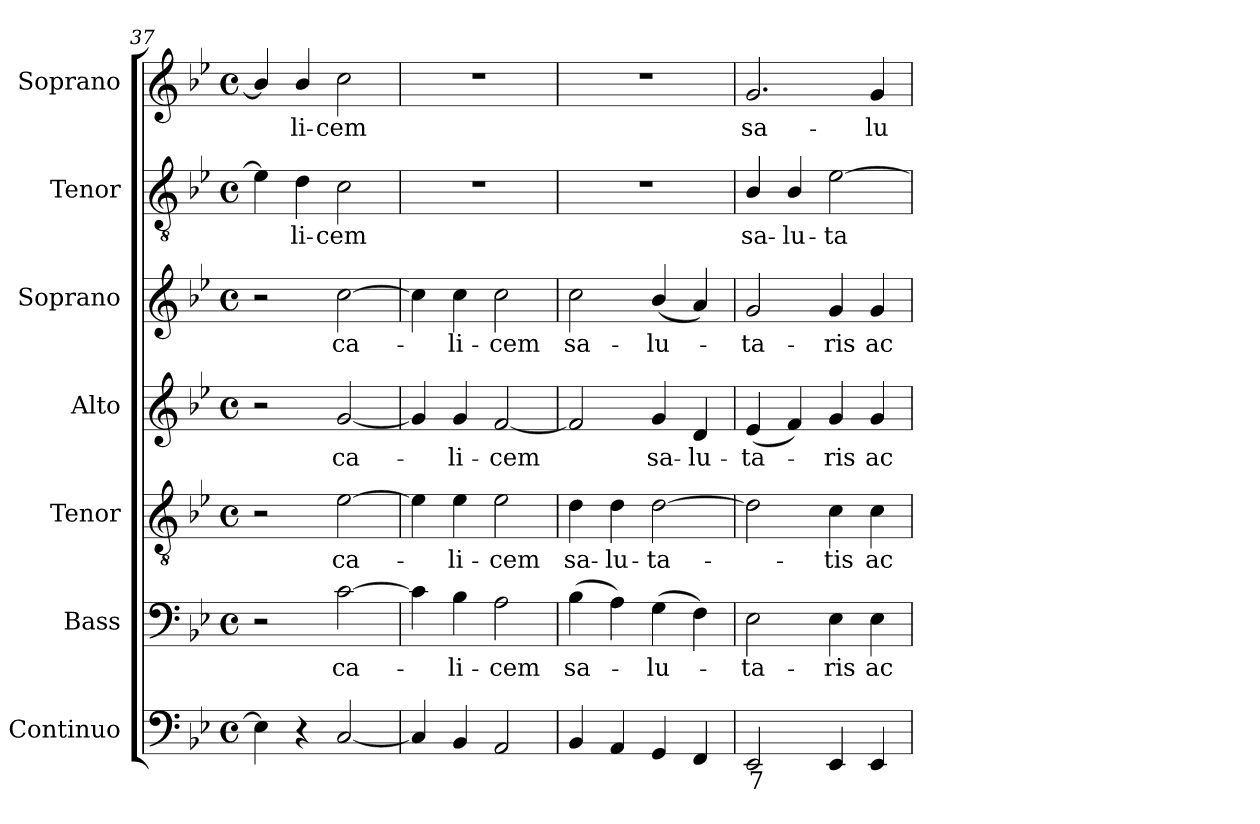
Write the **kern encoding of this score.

**kern	**text	**kern	**text	**kern	**text	**kern	**text	**kern	**text	**kern	**text	**kern	**text
*part7	*part7	*part6	*part6	*part5	*part5	*part4	*part4	*part3	*part3	*part2	*part2	*part1	*part1
*staff7	*staff7	*staff6	*staff6	*staff5	*staff5	*staff4	*staff4	*staff3	*staff3	*staff2	*staff2	*staff1	*staff1
*I"Continuo	*	*I"Bass	*	*I"Tenor	*	*I"Alto	*	*I"Soprano	*	*I"Tenor	*	*I"Soprano	*
*I'Cont.	*	*I'B.	*	*I'T.	*	*I'A.	*	*I'S.	*	*I'T.	*	*I'S.	*
*clefF4	*	*clefF4	*	*clefGv2	*	*clefG2	*	*clefG2	*	*clefGv2	*	*clefG2	*
*	*	*	*	*ITrd7c12	*	*	*	*	*	*ITrd7c12	*	*	*
*k[b-e-]	*	*k[b-e-]	*	*k[b-e-]	*	*k[b-e-]	*	*k[b-e-]	*	*k[b-e-]	*	*k[b-e-]	*
*B-:	*	*B-:	*	*B-:	*	*B-:	*	*B-:	*	*B-:	*	*B-:	*
*M4/4	*	*M4/4	*	*M4/4	*	*M4/4	*	*M4/4	*	*M4/4	*	*M4/4	*
*met(c)	*	*met(c)	*	*met(c)	*	*met(c)	*	*met(c)	*	*met(c)	*	*met(c)	*
=37	=37	=37	=37	=37	=37	=37	=37	=37	=37	=37	=37	=37	=37
4E-i\]	.	2r	.	2r	.	2r	.	2r	.	4E-i\]	.	4b-i/]	.
!	!	!	!	!	!	!	!	!	!	!	!LO:LY:b:color=#000000	!	!
!	!	!	!	!	!	!	!	!	!	!	!	!	!LO:LY:b:color=#000000
4r	.	.	.	.	.	.	.	.	.	4Di\	-li-	4b-i/	-li-
!	!	!	!LO:LY:b:color=#000000	!	!	!	!	!	!	!	!	!	!
!	!	!	!	!	!LO:LY:b:color=#000000	!	!	!	!	!	!	!	!
!	!	!	!	!	!	!	!LO:LY:b:color=#000000	!	!	!	!	!	!
!	!	!	!	!	!	!	!	!	!LO:LY:b:color=#000000	!	!	!	!
!	!	!	!	!	!	!	!	!	!	!	!LO:LY:b:color=#000000	!	!
!	!	!	!	!	!	!	!	!	!	!	!	!	!LO:LY:b:color=#000000
[2Ci/	.	[2ci\	ca-	[2E-i\	ca-	[2gi/	ca-	[2cci\	ca-	2Ci\	-cem	2cci\	-cem
=38	=38	=38	=38	=38	=38	=38	=38	=38	=38	=38	=38	=38	=38
4Ci/]	.	4ci\]	.	4E-i\]	.	4gi/]	.	4cci\]	.	1r	.	1r	.
!	!	!	!LO:LY:b:color=#000000	!	!	!	!	!	!	!	!	!	!
!	!	!	!	!	!LO:LY:b:color=#000000	!	!	!	!	!	!	!	!
!	!	!	!	!	!	!	!LO:LY:b:color=#000000	!	!	!	!	!	!
!	!	!	!	!	!	!	!	!	!LO:LY:b:color=#000000	!	!	!	!
4BB-i/	.	4B-i\	-li-	4E-i\	-li-	4gi/	-li-	4cci\	-li-	.	.	.	.
!	!	!	!LO:LY:b:color=#000000	!	!	!	!	!	!	!	!	!	!
!	!	!	!	!	!LO:LY:b:color=#000000	!	!	!	!	!	!	!	!
!	!	!	!	!	!	!	!LO:LY:b:color=#000000	!	!	!	!	!	!
!	!	!	!	!	!	!	!	!	!LO:LY:b:color=#000000	!	!	!	!
2AAi/	.	2Ai\	-cem	2E-i\	-cem	[2fi/	-cem	2cci\	-cem	.	.	.	.
=39	=39	=39	=39	=39	=39	=39	=39	=39	=39	=39	=39	=39	=39
!	!	!	!LO:LY:b:color=#000000	!	!	!	!	!	!	!	!	!	!
!	!	!	!	!	!LO:LY:b:color=#000000	!	!	!	!	!	!	!	!
!	!	!	!	!	!	!	!	!	!LO:LY:b:color=#000000	!	!	!	!
4BB-i/	.	(4B-i\	sa-	4Di\	sa-	2fi/]	.	2cci\	sa-	1r	.	1r	.
!	!	!	!	!	!LO:LY:b:color=#000000	!	!	!	!	!	!	!	!
4AAi/	.	4Ai\)	.	4Di\	-lu-	.	.	.	.	.	.	.	.
!	!	!	!LO:LY:b:color=#000000	!	!	!	!	!	!	!	!	!	!
!	!	!	!	!	!LO:LY:b:color=#000000	!	!	!	!	!	!	!	!
!	!	!	!	!	!	!	!LO:LY:b:color=#000000	!	!	!	!	!	!
!	!	!	!	!	!	!	!	!	!LO:LY:b:color=#000000	!	!	!	!
4GGi/	.	(4Gi\	-lu-	[2Di\	-ta-	4gi/	sa-	(4b-i/	-lu-	.	.	.	.
!	!	!	!	!	!	!	!LO:LY:b:color=#000000	!	!	!	!	!	!
4FFi/	.	4Fi\)	.	.	.	4di/	-lu-	4ai/)	.	.	.	.	.
=40	=40	=40	=40	=40	=40	=40	=40	=40	=40	=40	=40	=40	=40
!	!LO:LY:b:color=#000000	!	!	!	!	!	!	!	!	!	!	!	!
!	!	!	!LO:LY:b:color=#000000	!	!	!	!	!	!	!	!	!	!
!	!	!	!	!	!	!	!LO:LY:b:color=#000000	!	!	!	!	!	!
!	!	!	!	!	!	!	!	!	!LO:LY:b:color=#000000	!	!	!	!
!	!	!	!	!	!	!	!	!	!	!	!LO:LY:b:color=#000000	!	!
!	!	!	!	!	!	!	!	!	!	!	!	!	!LO:LY:b:color=#000000
2EE-i/	7	2E-i\	-ta-	2Di\]	.	(4e-i/	-ta-	2gi/	-ta-	4BB-i/	sa-	2.gi/	sa-
!	!	!	!	!	!	!	!	!	!	!	!LO:LY:b:color=#000000	!	!
.	.	.	.	.	.	4fi/)	.	.	.	4BB-i/	-lu-	.	.
!	!	!	!LO:LY:b:color=#000000	!	!	!	!	!	!	!	!	!	!
!	!	!	!	!	!LO:LY:b:color=#000000	!	!	!	!	!	!	!	!
!	!	!	!	!	!	!	!LO:LY:b:color=#000000	!	!	!	!	!	!
!	!	!	!	!	!	!	!	!	!LO:LY:b:color=#000000	!	!	!	!
!	!	!	!	!	!	!	!	!	!	!	!LO:LY:b:color=#000000	!	!
4EE-i/	.	4E-i\	-ris	4Ci\	-tis	4gi/	-ris	4gi/	-ris	[2E-i\	-ta	.	.
!	!	!	!LO:LY:b:color=#000000	!	!	!	!	!	!	!	!	!	!
!	!	!	!	!	!LO:LY:b:color=#000000	!	!	!	!	!	!	!	!
!	!	!	!	!	!	!	!LO:LY:b:color=#000000	!	!	!	!	!	!
!	!	!	!	!	!	!	!	!	!LO:LY:b:color=#000000	!	!	!	!
!	!	!	!	!	!	!	!	!	!	!	!	!	!LO:LY:b:color=#000000
4EE-i/	.	4E-i\	ac	4Ci\	ac	4gi/	ac	4gi/	ac	.	.	4gi/	-lu
=	=	=	=	=	=	=	=	=	=	=	=	=	=
*-	*-	*-	*-	*-	*-	*-	*-	*-	*-	*-	*-	*-	*-
